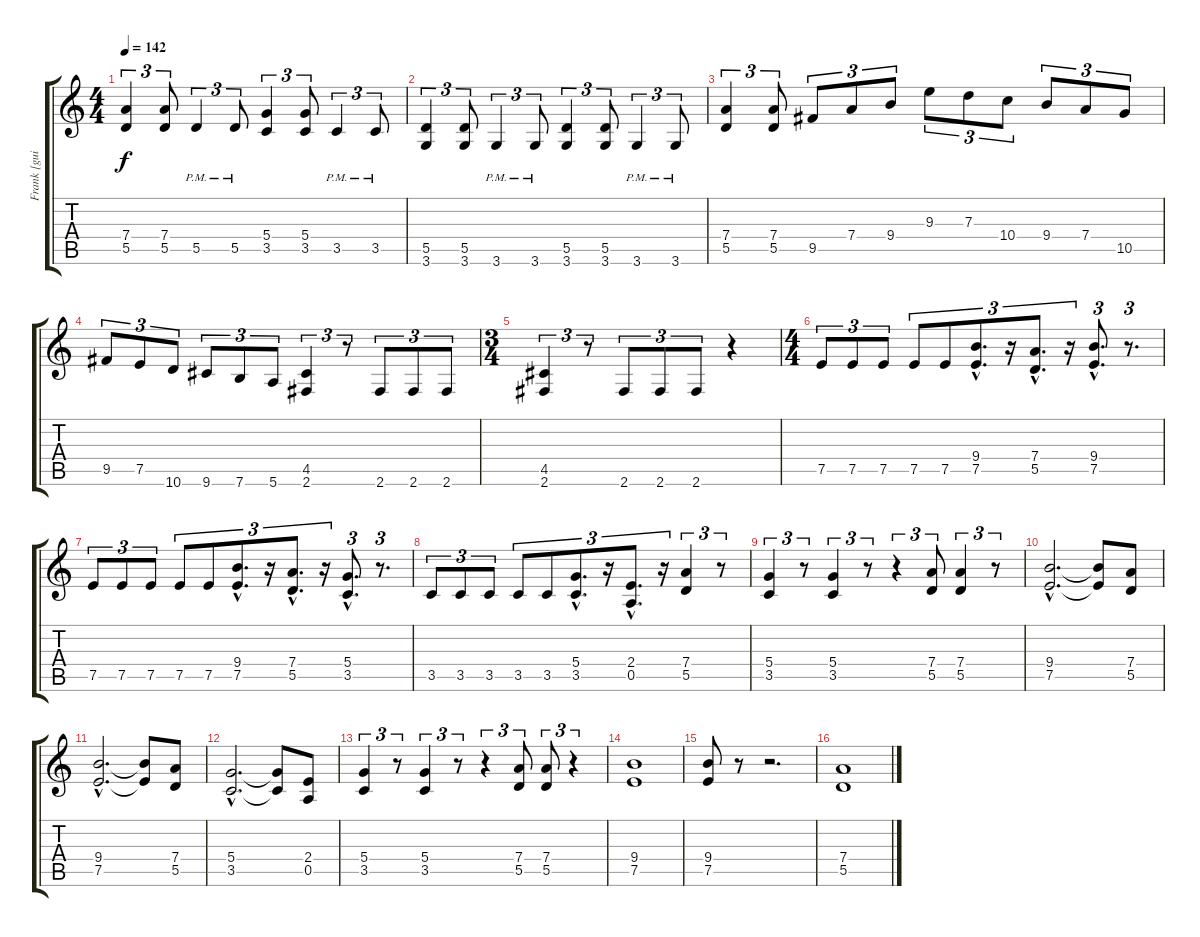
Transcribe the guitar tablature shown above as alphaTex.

\track ("Frank [guitarra]" "Frank [gui") {instrument overdrivenguitar}
\staff {score tabs}
\tuning (E4 B3 G3 D3 A2 E2) {hide}
\ts (4 4)
\tempo 142
\clef g2
\ks c
(7.4 5.5).4{tu (3 2) dy f} (7.4 5.5).8{tu (3 2)} 5.5{pm}.4{tu (3 2)} 5.5{pm}.8{tu (3 2)} (5.4 3.5).4{tu (3 2)} (5.4 3.5).8{tu (3 2)} 3.5{pm}.4{tu (3 2)} 3.5{pm}.8{tu (3 2)} |
(5.5 3.6).4{tu (3 2)} (5.5 3.6).8{tu (3 2)} 3.6{pm}.4{tu (3 2)} 3.6{pm}.8{tu (3 2)} (5.5 3.6).4{tu (3 2)} (5.5 3.6).8{tu (3 2)} 3.6{pm}.4{tu (3 2)} 3.6{pm}.8{tu (3 2)} |
(7.4 5.5).4{tu (3 2)} (7.4 5.5).8{tu (3 2)} 9.5.8{tu (3 2)} 7.4.8{tu (3 2)} 9.4.8{tu (3 2)} 9.3.8{tu (3 2)} 7.3.8{tu (3 2)} 10.4.8{tu (3 2)} 9.4.8{tu (3 2)} 7.4.8{tu (3 2)} 10.5.8{tu (3 2)} |
9.5.8{tu (3 2)} 7.5.8{tu (3 2)} 10.6.8{tu (3 2)} 9.6.8{tu (3 2)} 7.6.8{tu (3 2)} 5.6.8{tu (3 2)} (4.5 2.6).4{tu (3 2)} r.8{tu (3 2)} 2.6.8{tu (3 2)} 2.6.8{tu (3 2)} 2.6.8{tu (3 2)} |
\ts (3 4)
(4.5 2.6).4{tu (3 2)} r.8{tu (3 2)} 2.6.8{tu (3 2)} 2.6.8{tu (3 2)} 2.6.8{tu (3 2)} r.4 |
\ts (4 4)
7.5.8{tu (3 2)} 7.5.8{tu (3 2)} 7.5.8{tu (3 2)} 7.5.8{tu (3 2)} 7.5.8{tu (3 2)} (9.4{hac} 7.5{hac}).8{d tu (3 2)} r.16{tu (3 2)} (7.4{hac} 5.5{hac}).8{d tu (3 2)} r.16{tu (3 2)} (9.4{hac} 7.5{hac}).8{d tu (3 2)} r.8{d tu (3 2)} |
7.5.8{tu (3 2)} 7.5.8{tu (3 2)} 7.5.8{tu (3 2)} 7.5.8{tu (3 2)} 7.5.8{tu (3 2)} (9.4{hac} 7.5{hac}).8{d tu (3 2)} r.16{tu (3 2)} (7.4{hac} 5.5{hac}).8{d tu (3 2)} r.16{tu (3 2)} (5.4{hac} 3.5{hac}).8{d tu (3 2)} r.8{d tu (3 2)} |
3.5.8{tu (3 2)} 3.5.8{tu (3 2)} 3.5.8{tu (3 2)} 3.5.8{tu (3 2)} 3.5.8{tu (3 2)} (5.4{hac} 3.5{hac}).8{d tu (3 2)} r.16{tu (3 2)} (2.4{hac} 0.5{hac}).8{d tu (3 2)} r.16{tu (3 2)} (7.4 5.5).4{tu (3 2)} r.8{tu (3 2)} |
(5.4 3.5).4{tu (3 2)} r.8{tu (3 2)} (5.4 3.5).4{tu (3 2)} r.8{tu (3 2)} r.4{tu (3 2)} (7.4 5.5).8{tu (3 2)} (7.4 5.5).4{tu (3 2)} r.8{tu (3 2)} |
(9.4{hac} 7.5{hac}).2{d} (9.4{t} 7.5{t}).8 (7.4 5.5).8 |
(9.4{hac} 7.5{hac}).2{d} (9.4{t} 7.5{t}).8 (7.4 5.5).8 |
(5.4{hac} 3.5{hac}).2{d} (5.4{t} 3.5{t}).8 (2.4 0.5).8 |
(5.4 3.5).4{tu (3 2)} r.8{tu (3 2)} (5.4 3.5).4{tu (3 2)} r.8{tu (3 2)} r.4{tu (3 2)} (7.4 5.5).8{tu (3 2)} (7.4 5.5).8{tu (3 2)} r.4{tu (3 2)} |
(9.4 7.5).1 |
(9.4 7.5).8 r.8 r.2{d} |
(7.4 5.5).1
